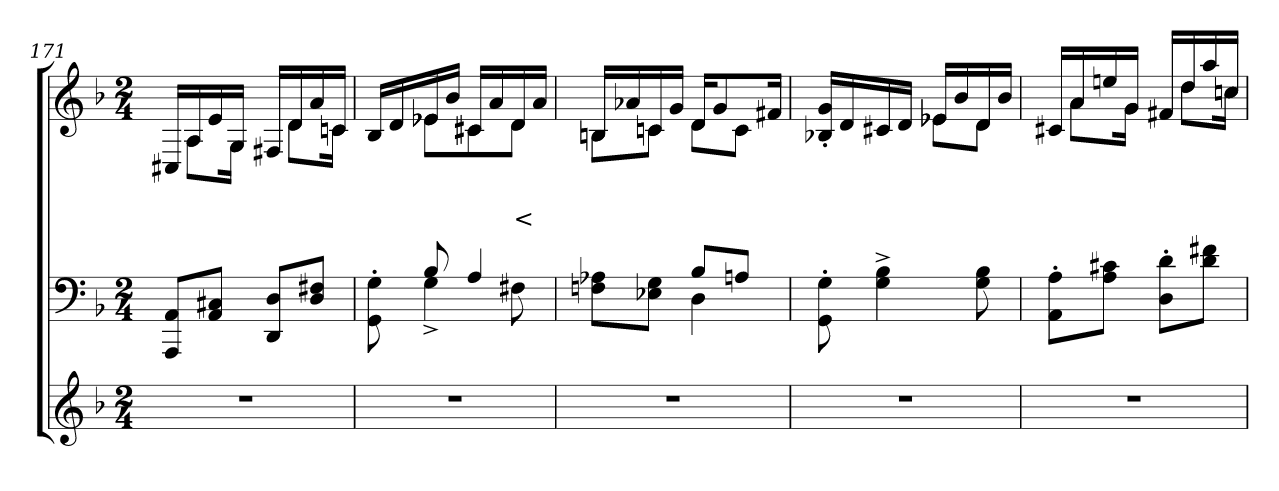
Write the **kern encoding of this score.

**kern	**kern	**kern	**text	**text
*part3	*part2	*part1	*part1	*part1
*staff3	*staff2	*staff1	*staff1	*staff1
*clefG2	*clefF4	*clefG2	*	*
*k[b-]	*k[b-]	*k[b-]	*	*
*M2/4	*M2/4	*M2/4	*	*
=171	=171	=171	=171	=171
*	*	*^	*	*
2r	8AA 8AAAL	16C#XLL	16ryy	.	.
.	.	16A	8AL	.	.
.	8C#X 8AAJ	16e	.	.	.
.	.	16GJJ	16GJk	.	.
.	8D 8DDL	16F#XLL	16ryy	.	.
.	.	16d	8dL	.	.
.	8F#X 8DJ	16a	.	.	.
.	.	16cnJJ	16cnJ	.	.
=172	=172	=172	=172	=172	=172
*	*^	*	*	*	*
2r	8ryy	8G\'> 8GG\'>	16B-LL	8ryy	.	.
.	.	.	16d	.	.	.
.	8B-	4G^>	16e-X	8e-L	.	.
.	.	.	16b-JJ	.	.	.
.	4A	.	16c#XLL	8c#	.	.
.	.	.	16a	.	.	.
.	.	8F#X	16d	8dJ	.	<
.	.	.	16aJJ	.	.	.
=173	=173	=173	=173	=173	=173	=173
2r	4ryy	8A-X 8FnL	16BnLL	8BnL	.	.
.	.	.	16a-X	.	.	.
.	.	8G 8E-XJ	16cn	8cnJ	.	.
.	.	.	16gJJ	.	.	.
.	8B-L	4D	16dKL	8dL	.	.
.	.	.	8g	.	.	.
.	8AnJ	.	.	8cJ	.	.
.	.	.	16f#XJk	.	.	.
*	*v	*v	*	*	*	*
=174	=174	=174	=174	=174	=174
2r	8G\'> 8GG\'>	16g'> 16B-X'>LL	4ryy	.	.
.	.	16d	.	.	.
.	4B-^> 4G^>	16c#X	.	.	.
.	.	16dJJ	.	.	.
.	.	16e-XLL	8e-L	.	.
.	.	16b-	.	.	.
.	8B- 8G	16d	8dJ	.	.
.	.	16b-JJ	.	.	.
=175	=175	=175	=175	=175	=175
2r	8A'> 8AA'>L	16c#XLL	16ryy	.	.
.	.	16a	8aL	.	.
.	8c#X 8AJ	16een	.	.	.
.	.	16gJJ	16gJ	.	.
.	8d'> 8D'>L	16f#XLL	16ryy	.	.
.	.	16dd	8ddL	.	.
.	8f#X 8dJ	16aa	.	.	.
.	.	16ccnJJ	16ccnJ	.	.
*	*	*v	*v	*	*
=	=	=	=	=
*-	*-	*-	*-	*-
